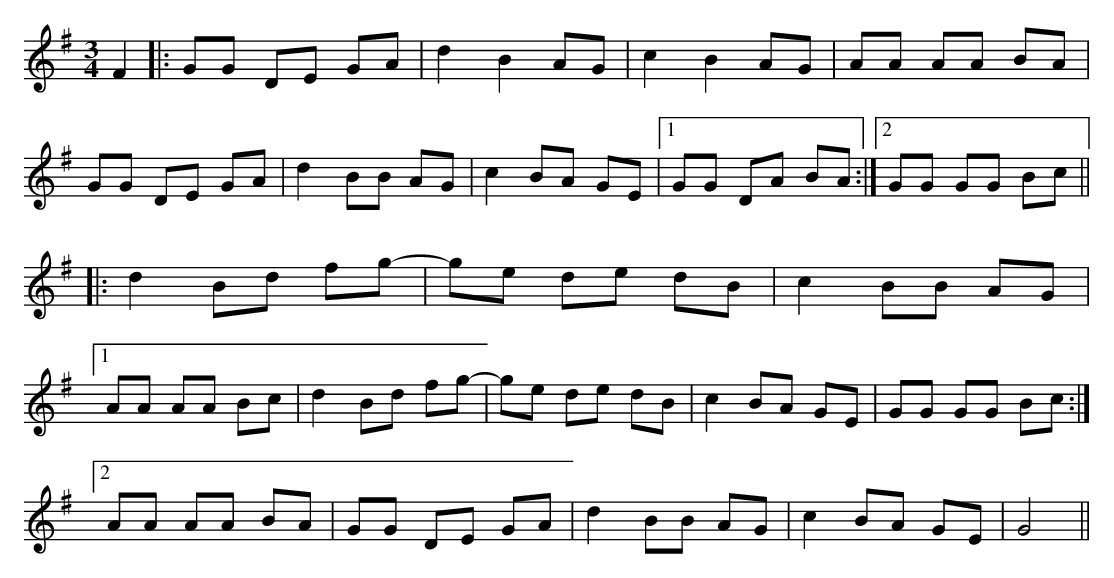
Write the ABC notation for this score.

X:1
M:3/4
K:G
F2|:GG DE GA|d2 B2 AG|c2 B2 AG|AA AA BA|
GG DE GA|d2 BB AG|c2 BA GE|1 GG DA BA:|2 GG GG Bc||
|:d2 Bd fg-|ge de dB|c2 BB AG|
[1 AA AA Bc|d2 Bd fg-|ge de dB|c2 BA GE|GG GG Bc:|
[2 AA AA BA|GG DE GA|d2 BB AG|c2 BA GE|G4||
